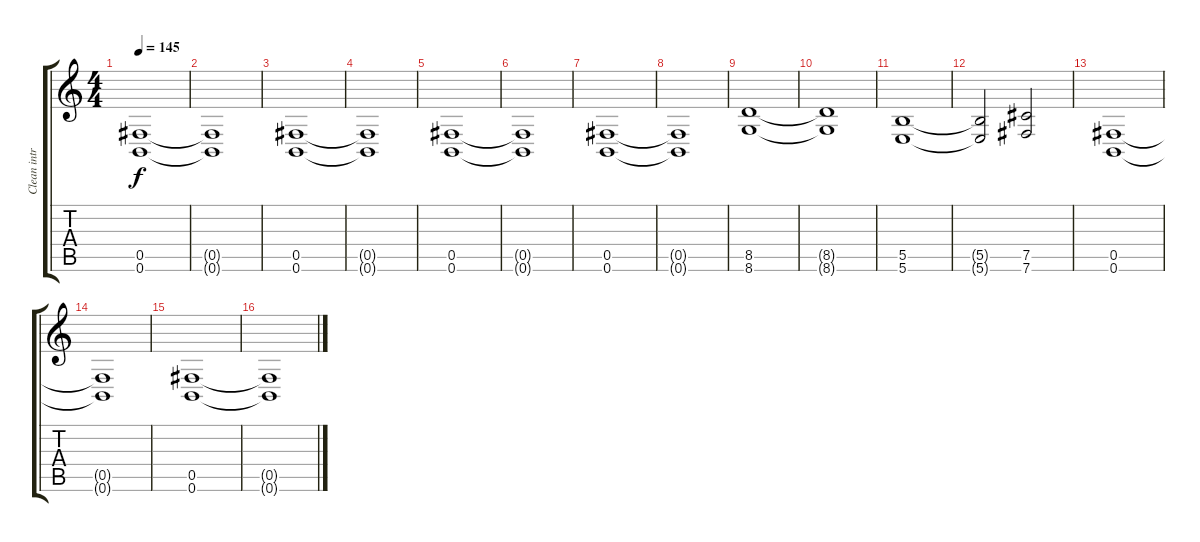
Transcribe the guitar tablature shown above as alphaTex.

\track ("Clean intro" "Clean intr") {instrument electricguitarclean}
\staff {score tabs}
\tuning (Db4 Ab3 E3 B2 Gb2 B1) {hide}
\ts (4 4)
\tempo 145
\clef g2
\ks c
(0.5 0.6).1{dy f instrument electricguitarclean} |
(0.5{t} 0.6{t}).1 |
(0.5 0.6).1 |
(0.5{t} 0.6{t}).1 |
(0.5 0.6).1 |
(0.5{t} 0.6{t}).1 |
(0.5 0.6).1 |
(0.5{t} 0.6{t}).1 |
(8.5 8.6).1 |
(8.5{t} 8.6{t}).1 |
(5.5 5.6).1 |
(5.5{t} 5.6{t}).2 (7.5 7.6).2 |
(0.5 0.6).1 |
(0.5{t} 0.6{t}).1 |
(0.5 0.6).1 |
(0.5{t} 0.6{t}).1
